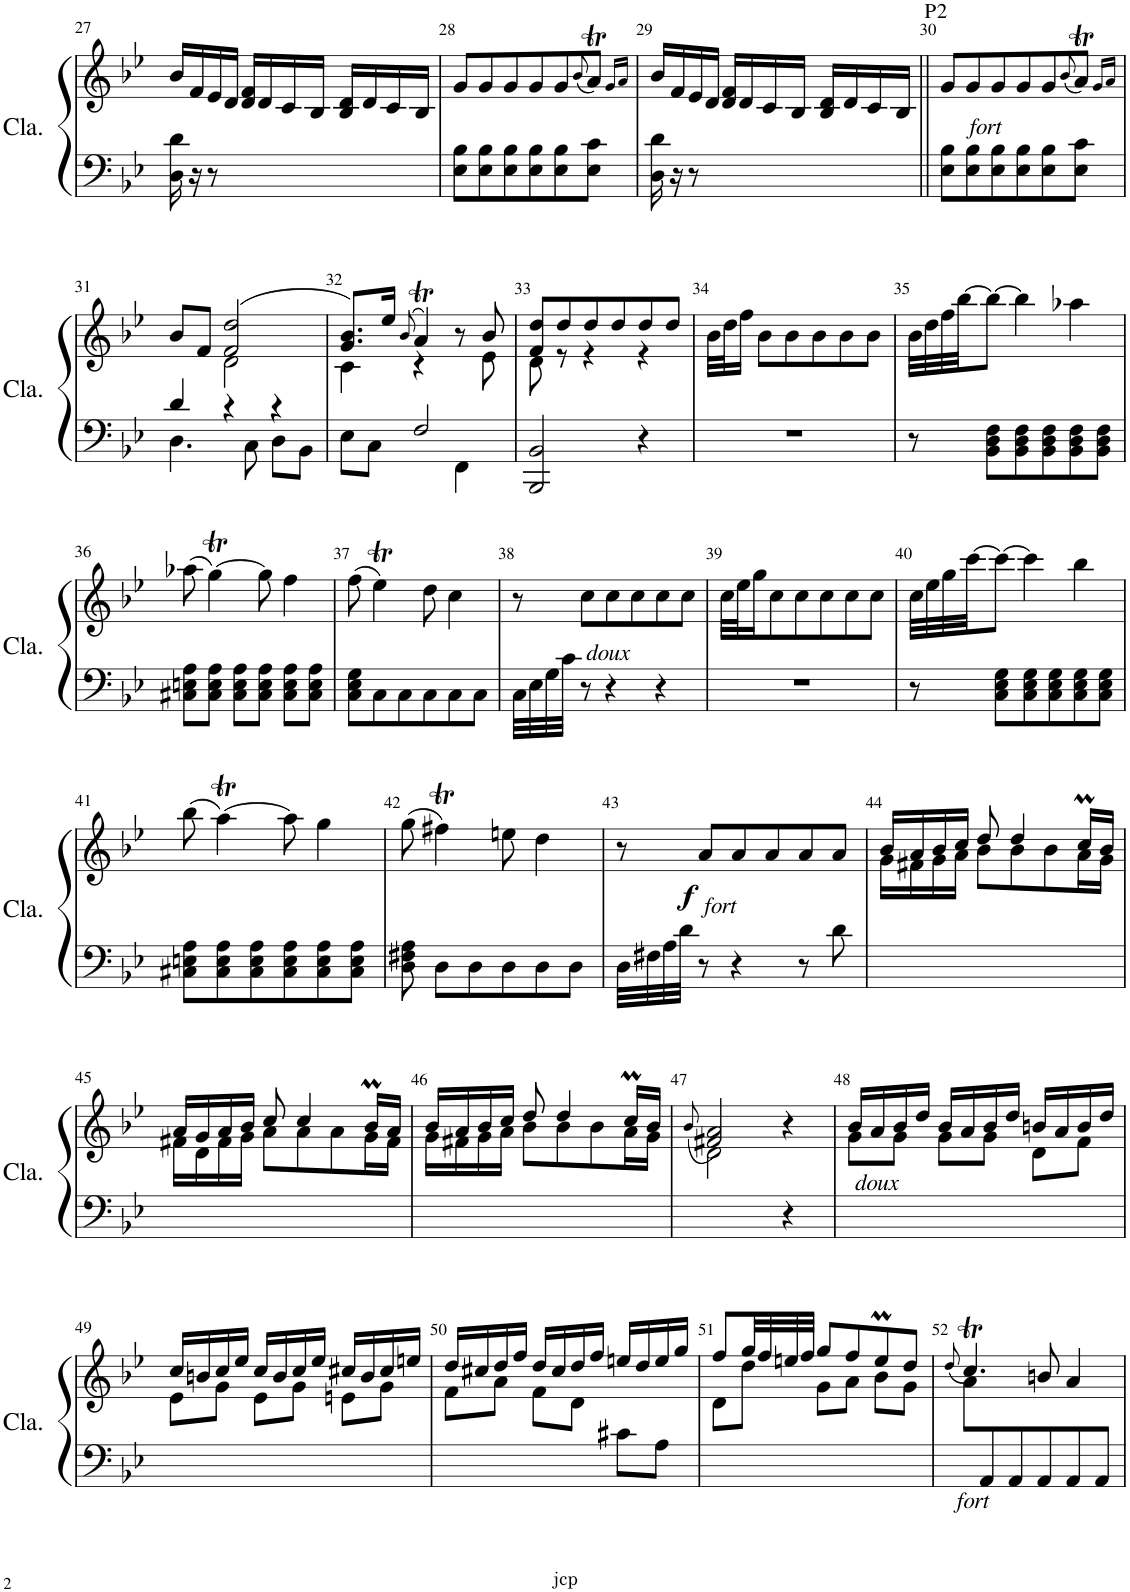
**kern	**kern	**dynam
*part1	*part1	*part1
*staff2	*staff1	*staff1/2
*I"Clavecin	*	*
*I'Cla.	*	*
!!LO:PB:g=z
*clefF4	*clefG2	*
*k[b-e-]	*k[b-e-]	*
*M3/4	*M3/4	*
=27	=27	=27
16D\ 16d\	16b-/LL	.
16r	16f/	.
8r	16e-/	.
.	16d/JJ	.
2ryy	16d/ 16f/LL	.
.	16d/	.
.	16c/	.
.	16B-/JJ	.
.	16B-/ 16d/LL	.
.	16d/	.
.	16c/	.
.	16B-/JJ	.
=28	=28	=28
8E-\ 8B-\L	8g/L	.
8E-\ 8B-\	8g/	.
8E-\ 8B-\	8g/	.
8E-\ 8B-\	8g/	.
8E-\ 8B-\	8g/	.
.	(8qb-/	.
8E-\ 8c\J	8at/J)	.
.	16qg/LL	.
.	16qa/JJ	.
=29	=29	=29
16D\ 16d\	16b-/LL	.
16r	16f/	.
8r	16e-/	.
.	16d/JJ	.
2ryy	16d/ 16f/LL	.
.	16d/	.
.	16c/	.
.	16B-/JJ	.
.	16B-/ 16d/LL	.
.	16d/	.
.	16c/	.
.	16B-/JJ	.
=30||	=30||	=30||
!	!LO:TX:a:t=P2	!
8E-\ 8B-\L	8g/L	.
!	!LO:TX:b:i:t=fort	!
8E-\ 8B-\	8g/	.
8E-\ 8B-\	8g/	.
8E-\ 8B-\	8g/	.
8E-\ 8B-\	8g/	.
.	(8qb-/	.
8E-\ 8c\J	8at/J)	.
.	16qg/LL	.
.	16qa/JJ	.
!!LO:LB:g=z
=31	=31	=31
*^	*^	*
4d/	4.D\	8b-/L	4ryy	.
.	.	8f/J	.	.
4r	.	(>2f/ 2dd/	2d\	.
.	8C\	.	.	.
4r	8D\L	.	.	.
.	8BB-\J	.	.	.
=32	=32	=32	=32	=32
8E-\L	2ryy	8.g/ 8.b-/L)	4c\	.
8C\J	.	.	.	.
.	.	16ee-/Jk	.	.
.	.	(8qb-/	.	.
2F/	.	4at/)	4r	.
.	4FF\	8r	8ryy	.
.	.	8b-/	8e-\	.
*v	*v	*	*	*
=33	=33	=33	=33
2BBB-/ 2BB-/	8f/ 8dd/L	8d\	.
.	8dd/	8r	.
.	8dd/	4r	.
.	8dd/	.	.
4r	8dd/	4r	.
.	8dd/J	.	.
*	*v	*v	*
=34	=34	=34
2.r	32b-\LLL	.
.	32dd\J	.
.	16ff\JJ	.
.	8b-\L	.
.	8b-\	.
.	8b-\	.
.	8b-\	.
.	8b-\J	.
=35	=35	=35
8r	32b-\LLL	.
.	32dd\	.
.	32ff\	.
.	[32bb-\JJ	.
8BB-\ 8D\ 8F\L	8bb-\J_	.
8BB-\ 8D\ 8F\	4bb-\]	.
8BB-\ 8D\ 8F\	.	.
8BB-\ 8D\ 8F\	4aa-X\	.
8BB-\ 8D\ 8F\J	.	.
!!LO:LB:g=z
=36	=36	=36
8C#X\ 8En\ 8A\L	(8aa-X\	.
8C#\ 8E\ 8A\J	[4ggT\)	.
8C#\ 8E\ 8A\L	.	.
8C#\ 8E\ 8A\J	8gg\]	.
8C#\ 8E\ 8A\L	4ff\	.
8C#\ 8E\ 8A\J	.	.
=37	=37	=37
8C\ 8E-\ 8G\L	(8ff\	.
8C\	4ee-T\)	.
8C\	.	.
8C\	8dd\	.
8C\	4cc\	.
8C\J	.	.
=38	=38	=38
32C\LLL	8r	.
32E-\	.	.
32G\	.	.
32c\JJJ	.	.
!	!LO:TX:b:i:t=doux	!
8r	8cc\L	.
4r	8cc\	.
.	8cc\	.
4r	8cc\	.
.	8cc\J	.
=39	=39	=39
2.r	32cc\LLL	.
.	32ee-\J	.
.	16gg\J	.
.	8cc\	.
.	8cc\	.
.	8cc\	.
.	8cc\	.
.	8cc\J	.
=40	=40	=40
8r	32cc\LLL	.
.	32ee-\	.
.	32gg\	.
.	[32ccc\JJ	.
8C\ 8E-\ 8G\L	8ccc\J_	.
8C\ 8E-\ 8G\	4ccc\]	.
8C\ 8E-\ 8G\	.	.
8C\ 8E-\ 8G\	4bb-\	.
8C\ 8E-\ 8G\J	.	.
!!LO:LB:g=z
=41	=41	=41
8C#X\ 8En\ 8A\L	(8bb-\	.
8C#\ 8E\ 8A\	[4aat\)	.
8C#\ 8E\ 8A\	.	.
8C#\ 8E\ 8A\	8aa\]	.
8C#\ 8E\ 8A\	4gg\	.
8C#\ 8E\ 8A\J	.	.
=42	=42	=42
8D\ 8F#X\ 8A\	(8gg\	.
8D\L	4ff#Xt\)	.
8D\	.	.
8D\	8een\	.
8D\	4dd\	.
8D\J	.	.
=43	=43	=43
32D\LLL	8r	.
32F#X\	.	.
32A\	.	.
32d\JJJ	.	.
!	!LO:TX:b:i:t=fort	!
!	!	!LO:DY:b
8r	8a/L	f
4r	8a/	.
.	8a/	.
8r	8a/	.
8d\	8a/J	.
=44	=44	=44
*	*^	*
2.ryy	16b-/LL	16g\LL	.
.	16a/	16f#X\	.
.	16b-/	16g\	.
.	16cc/JJ	16a\JJ	.
.	8dd/	8b-\L	.
.	4dd/	8b-\	.
.	.	8b-\	.
.	16ccM/LL	16a\L	.
.	16b-/JJ	16g\JJ	.
!!LO:LB:g=z	!!
=45	=45	=45	=45
2.ryy	16a/LL	16f#X\LL	.
.	16g/	16d\	.
.	16a/	16f#\	.
.	16b-/JJ	16g\JJ	.
.	8cc/	8a\L	.
.	4cc/	8a\	.
.	.	8a\	.
.	16b-M/LL	16g\L	.
.	16a/JJ	16f#\JJ	.
=46	=46	=46	=46
2.ryy	16b-/LL	16g\LL	.
.	16a/	16f#X\	.
.	16b-/	16g\	.
.	16cc/JJ	16a\JJ	.
.	8dd/	8b-\L	.
.	4dd/	8b-\	.
.	.	8b-\	.
.	16ccM/LL	16a\L	.
.	16b-/JJ	16g\JJ	.
=47	=47	=47	=47
.	(8qb-/	.	.
2ryy	2f#X/ 2a/)	2d\	.
4r	4r	4ryy	.
=48	=48	=48	=48
!	!LO:TX:b:i:t=doux	!	!
2.ryy	16b-/LL	8g\L	.
.	16a/	.	.
.	16b-/	8g\J	.
.	16dd/JJ	.	.
.	16b-/LL	8g\L	.
.	16a/	.	.
.	16b-/	8g\J	.
.	16dd/JJ	.	.
.	16bn/LL	8d\L	.
.	16a/	.	.
.	16b/	8f\J	.
.	16dd/JJ	.	.
!!LO:LB:g=z	!!
=49	=49	=49	=49
2.ryy	16cc/LL	8e-\L	.
.	16bn/	.	.
.	16cc/	8g\J	.
.	16ee-/JJ	.	.
.	16cc/LL	8e-\L	.
.	16b/	.	.
.	16cc/	8g\J	.
.	16ee-/JJ	.	.
.	16cc#X/LL	8en\L	.
.	16b/	.	.
.	16cc#/	8g\J	.
.	16een/JJ	.	.
=50	=50	=50	=50
2ryy	16dd/LL	8f\L	.
.	16cc#X/	.	.
.	16dd/	8a\J	.
.	16ff/JJ	.	.
.	16dd/LL	8f\L	.
.	16cc#/	.	.
.	16dd/	8d\J	.
.	16ff/JJ	.	.
8c#X\L	16een/LL	4ryy	.
.	16dd/	.	.
8A\J	16ee/	.	.
.	16gg/JJ	.	.
=51	=51	=51	=51
2.ryy	8ff/L	8d\L	.
.	32gg/LL	8dd\J	.
.	32ff/	.	.
.	32een/	.	.
.	32ff/JJJ	.	.
.	8gg/L	8g\L	.
.	8ff/	8a\J	.
.	8eem/	8b-\L	.
.	8dd/J	8g\J	.
=52	=52	=52	=52
.	(8qdd/	.	.
8ryy	4.ccT/)	8a\L	.
!LO:TX:b:i:t=fort	!	!	!
8AA/	.	2ryy	.
8AA/	.	.	.
8AA/	8bn/	.	.
8AA/	4a/	.	.
8AA/J	.	8ryy	.
*	*v	*v	*
=	=	=
*-	*-	*-
